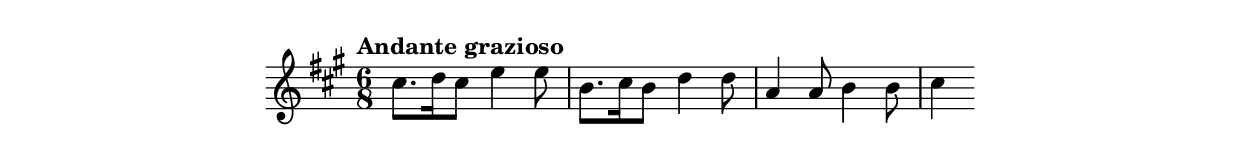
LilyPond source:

\version "2.15.32"
\include "indice.ily"
\new Staff \relative f {
  \time 6/8
  \key a \major
  \clef treble
  \tempo "Andante grazioso"
  cis''8. d16 cis8 e4 e8
  b8. cis16 b8 d4 d8
  a4 a8 b4 b8 cis4  
}